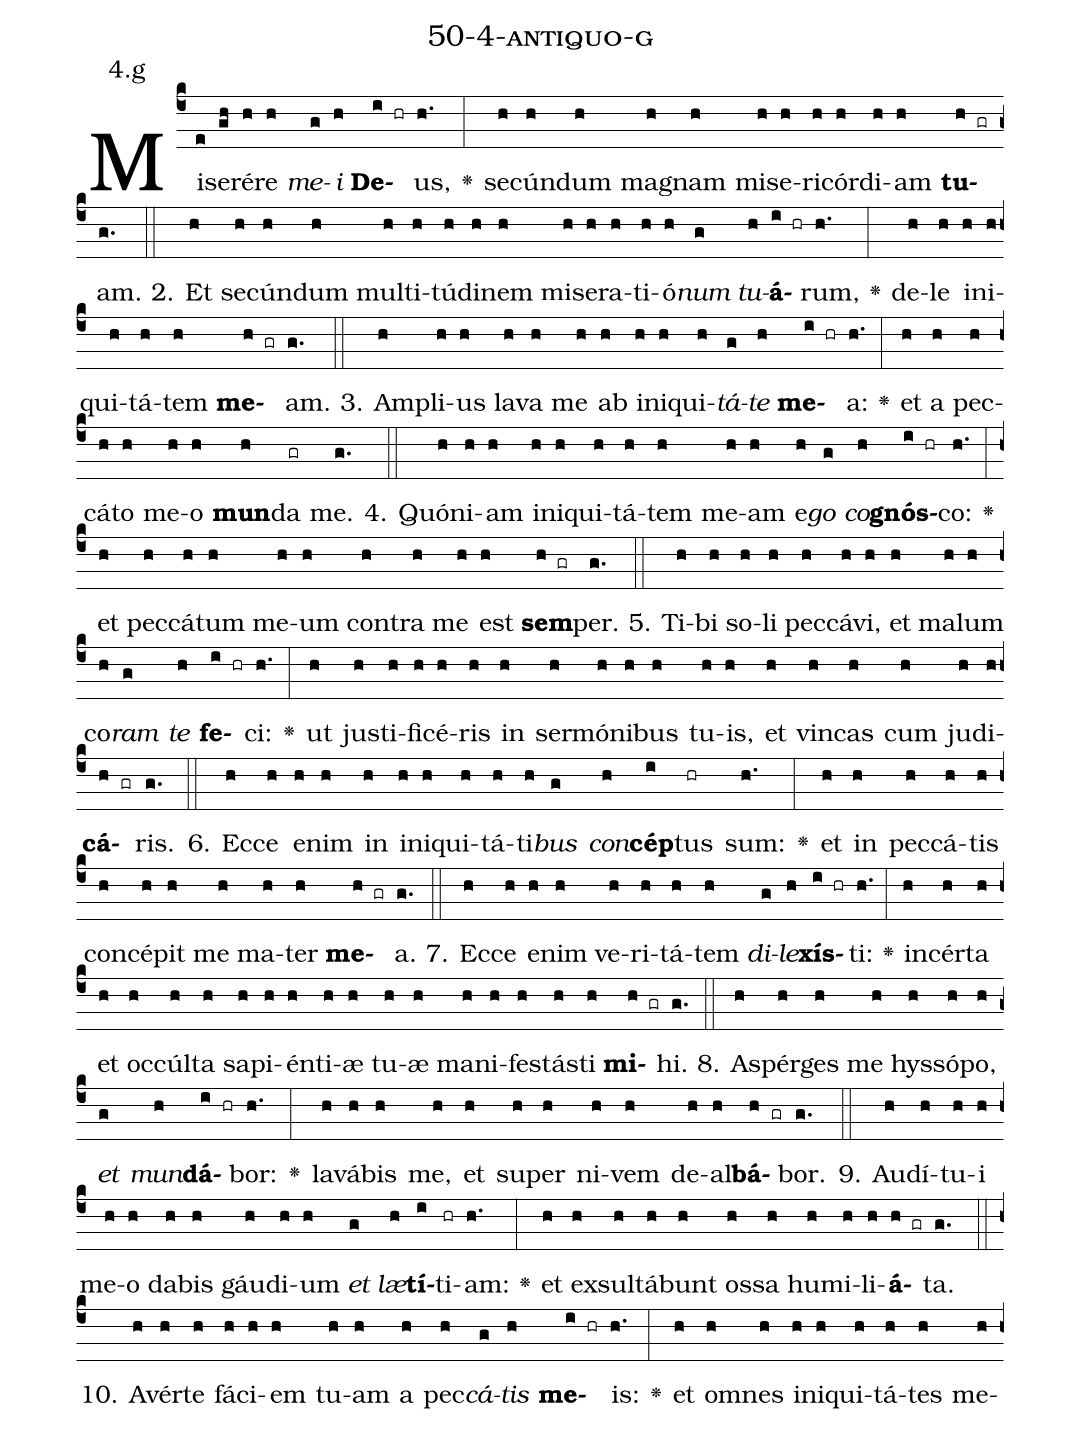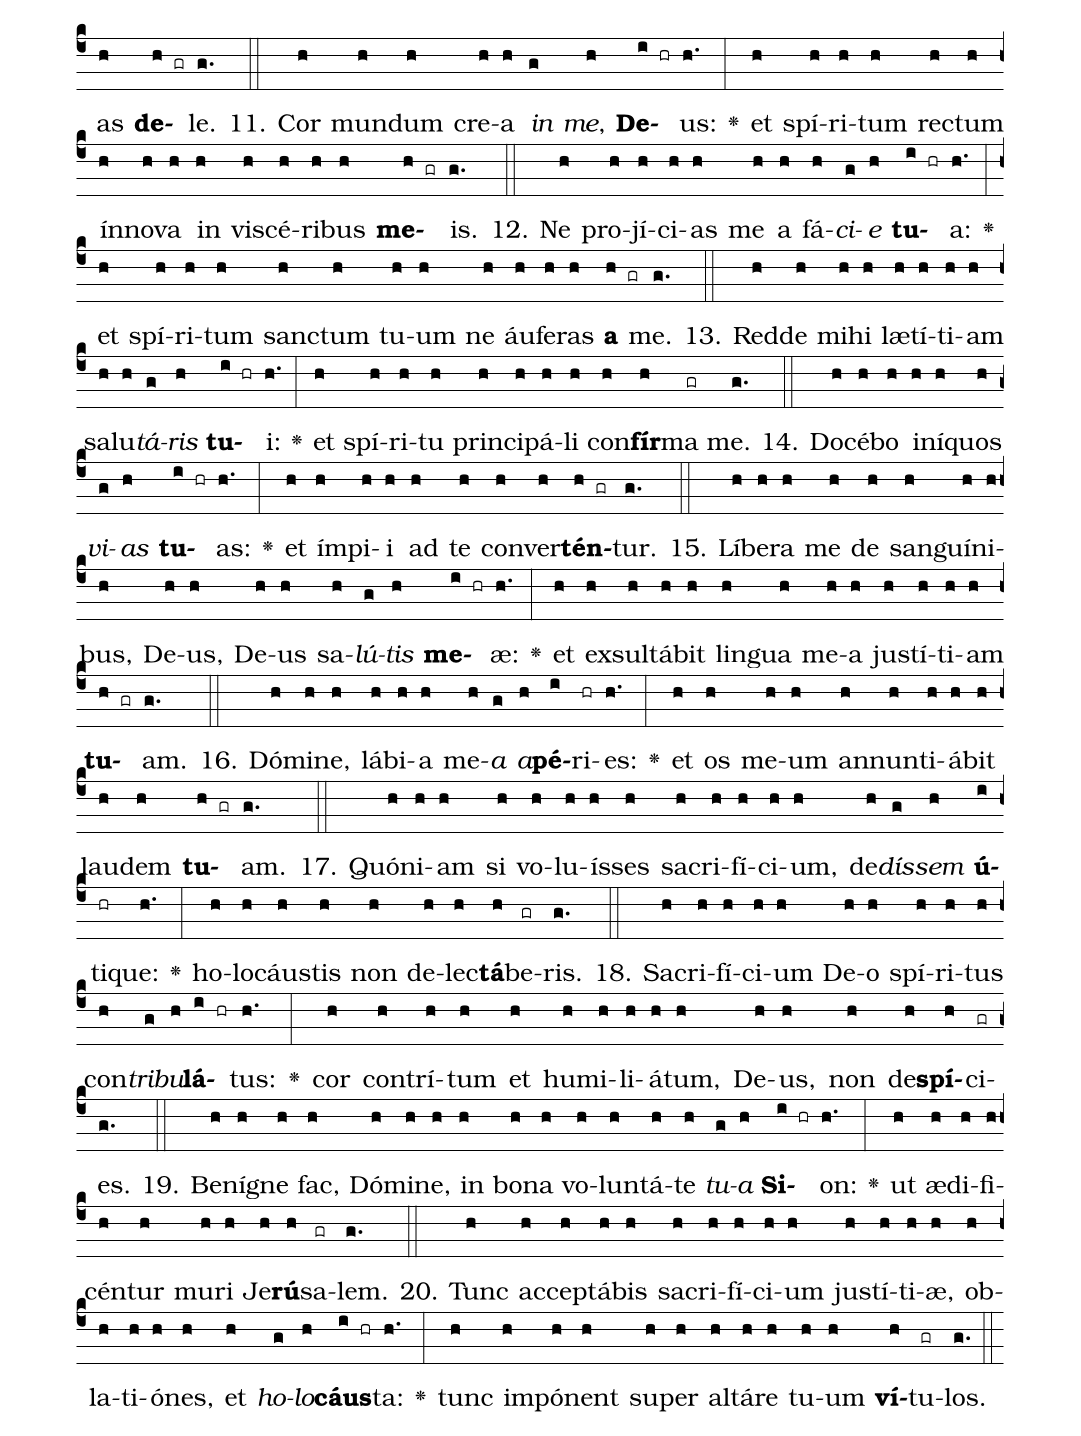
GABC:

name: 50-4-antiquo-g;
annotation: 4.g;
%%
(c4)Mi(e)se(gh)ré(h)re(h) <i>me</i>(g)<i>i</i>(h) <b>De</b>(i hr)us,(h.) <v>\greheightstar</v>(:) se(h)cún(h)dum(h) ma(h)gnam(h) mi(h)se(h)ri(h)cór(h)di(h)am(h) <b>tu</b>(h gr)am.(g.) (::)
2. Et(h) se(h)cún(h)dum(h) mul(h)ti(h)tú(h)di(h)nem(h) mi(h)se(h)ra(h)ti(h)ó(h)<i>num</i>(g) <i>tu</i>(h)<b>á</b>(i hr)rum,(h.) <v>\greheightstar</v>(:) de(h)le(h) in(h)i(h)qui(h)tá(h)tem(h) <b>me</b>(h gr)am.(g.) (::)
3. Am(h)pli(h)us(h) la(h)va(h) me(h) ab(h) in(h)i(h)qui(h)<i>tá</i>(g)<i>te</i>(h) <b>me</b>(i hr)a:(h.) <v>\greheightstar</v>(:) et(h) a(h) pec(h)cá(h)to(h) me(h)o(h) <b>mun</b>(h)da(gr) me.(g.) (::)
4. Quón(h)i(h)am(h) in(h)i(h)qui(h)tá(h)tem(h) me(h)am(h) e(h)<i>go</i>(g) <i>co</i>(h)<b>gnós</b>(i hr)co:(h.) <v>\greheightstar</v>(:) et(h) pec(h)cá(h)tum(h) me(h)um(h) con(h)tra(h) me(h) est(h) <b>sem</b>(h gr)per.(g.) (::)
5. Ti(h)bi(h) so(h)li(h) pec(h)cá(h)vi,(h) et(h) ma(h)lum(h) co(h)<i>ram</i>(g) <i>te</i>(h) <b>fe</b>(i hr)ci:(h.) <v>\greheightstar</v>(:) ut(h) jus(h)ti(h)fi(h)cé(h)ris(h) in(h) ser(h)mó(h)ni(h)bus(h) tu(h)is,(h) et(h) vin(h)cas(h) cum(h) ju(h)di(h)<b>cá</b>(h gr)ris.(g.) (::)
6. Ec(h)ce(h) e(h)nim(h) in(h) in(h)i(h)qui(h)tá(h)ti(h)<i>bus</i>(g) <i>con</i>(h)<b>cép</b>(i)tus(hr) sum:(h.) <v>\greheightstar</v>(:) et(h) in(h) pec(h)cá(h)tis(h) con(h)cé(h)pit(h) me(h) ma(h)ter(h) <b>me</b>(h gr)a.(g.) (::)
7. Ec(h)ce(h) e(h)nim(h) ve(h)ri(h)tá(h)tem(h) <i>di</i>(g)<i>le</i>(h)<b>xís</b>(i hr)ti:(h.) <v>\greheightstar</v>(:) in(h)cér(h)ta(h) et(h) oc(h)cúl(h)ta(h) sa(h)pi(h)én(h)ti(h)æ(h) tu(h)æ(h) ma(h)ni(h)fes(h)tás(h)ti(h) <b>mi</b>(h gr)hi.(g.) (::)
8. A(h)spér(h)ges(h) me(h) hys(h)só(h)po,(h) <i>et</i>(g) <i>mun</i>(h)<b>dá</b>(i hr)bor:(h.) <v>\greheightstar</v>(:) la(h)vá(h)bis(h) me,(h) et(h) su(h)per(h) ni(h)vem(h) de(h)al(h)<b>bá</b>(h gr)bor.(g.) (::)
9. Au(h)dí(h)tu(h)i(h) me(h)o(h) da(h)bis(h) gáu(h)di(h)um(h) <i>et</i>(g) <i>læ</i>(h)<b>tí</b>(i)ti(hr)am:(h.) <v>\greheightstar</v>(:) et(h) ex(h)sul(h)tá(h)bunt(h) os(h)sa(h) hu(h)mi(h)li(h)<b>á</b>(h gr)ta.(g.) (::)
10. A(h)vér(h)te(h) fá(h)ci(h)em(h) tu(h)am(h) a(h) pec(h)<i>cá</i>(g)<i>tis</i>(h) <b>me</b>(i hr)is:(h.) <v>\greheightstar</v>(:) et(h) om(h)nes(h) in(h)i(h)qui(h)tá(h)tes(h) me(h)as(h) <b>de</b>(h gr)le.(g.) (::)
11. Cor(h) mun(h)dum(h) cre(h)a(h) <i>in</i>(g) <i>me</i>,(h) <b>De</b>(i hr)us:(h.) <v>\greheightstar</v>(:) et(h) spí(h)ri(h)tum(h) rec(h)tum(h) ín(h)no(h)va(h) in(h) vi(h)scé(h)ri(h)bus(h) <b>me</b>(h gr)is.(g.) (::)
12. Ne(h) pro(h)jí(h)ci(h)as(h) me(h) a(h) fá(h)<i>ci</i>(g)<i>e</i>(h) <b>tu</b>(i hr)a:(h.) <v>\greheightstar</v>(:) et(h) spí(h)ri(h)tum(h) sanc(h)tum(h) tu(h)um(h) ne(h) áu(h)fe(h)ras(h) <b>a</b>(h gr) me.(g.) (::)
13. Red(h)de(h) mi(h)hi(h) læ(h)tí(h)ti(h)am(h) sa(h)lu(h)<i>tá</i>(g)<i>ris</i>(h) <b>tu</b>(i hr)i:(h.) <v>\greheightstar</v>(:) et(h) spí(h)ri(h)tu(h) prin(h)ci(h)pá(h)li(h) con(h)<b>fír</b>(h)ma(gr) me.(g.) (::)
14. Do(h)cé(h)bo(h) in(h)í(h)quos(h) <i>vi</i>(g)<i>as</i>(h) <b>tu</b>(i hr)as:(h.) <v>\greheightstar</v>(:) et(h) ím(h)pi(h)i(h) ad(h) te(h) con(h)ver(h)<b>tén</b>(h gr)tur.(g.) (::)
15. Lí(h)be(h)ra(h) me(h) de(h) san(h)guí(h)ni(h)bus,(h) De(h)us,(h) De(h)us(h) sa(h)<i>lú</i>(g)<i>tis</i>(h) <b>me</b>(i hr)æ:(h.) <v>\greheightstar</v>(:) et(h) ex(h)sul(h)tá(h)bit(h) lin(h)gua(h) me(h)a(h) jus(h)tí(h)ti(h)am(h) <b>tu</b>(h gr)am.(g.) (::)
16. Dó(h)mi(h)ne,(h) lá(h)bi(h)a(h) me(h)<i>a</i>(g) <i>a</i>(h)<b>pé</b>(i)ri(hr)es:(h.) <v>\greheightstar</v>(:) et(h) os(h) me(h)um(h) an(h)nun(h)ti(h)á(h)bit(h) lau(h)dem(h) <b>tu</b>(h gr)am.(g.) (::)
17. Quón(h)i(h)am(h) si(h) vo(h)lu(h)ís(h)ses(h) sa(h)cri(h)fí(h)ci(h)um,(h) de(h)<i>dís</i>(g)<i>sem</i>(h) <b>ú</b>(i)ti(hr)que:(h.) <v>\greheightstar</v>(:) ho(h)lo(h)cáus(h)tis(h) non(h) de(h)lec(h)<b>tá</b>(h)be(gr)ris.(g.) (::)
18. Sa(h)cri(h)fí(h)ci(h)um(h) De(h)o(h) spí(h)ri(h)tus(h) con(h)<i>tri</i>(g)<i>bu</i>(h)<b>lá</b>(i hr)tus:(h.) <v>\greheightstar</v>(:) cor(h) con(h)trí(h)tum(h) et(h) hu(h)mi(h)li(h)á(h)tum,(h) De(h)us,(h) non(h) de(h)<b>spí</b>(h)ci(gr)es.(g.) (::)
19. Be(h)ní(h)gne(h) fac,(h) Dó(h)mi(h)ne,(h) in(h) bo(h)na(h) vo(h)lun(h)tá(h)te(h) <i>tu</i>(g)<i>a</i>(h) <b>Si</b>(i hr)on:(h.) <v>\greheightstar</v>(:) ut(h) æ(h)di(h)fi(h)cén(h)tur(h) mu(h)ri(h) Je(h)<b>rú</b>(h)sa(gr)lem.(g.) (::)
20. Tunc(h) ac(h)cep(h)tá(h)bis(h) sa(h)cri(h)fí(h)ci(h)um(h) jus(h)tí(h)ti(h)æ,(h) ob(h)la(h)ti(h)ó(h)nes,(h) et(h) <i>ho</i>(g)<i>lo</i>(h)<b>cáus</b>(i hr)ta:(h.) <v>\greheightstar</v>(:) tunc(h) im(h)pó(h)nent(h) su(h)per(h) al(h)tá(h)re(h) tu(h)um(h) <b>ví</b>(h)tu(gr)los.(g.) (::)
